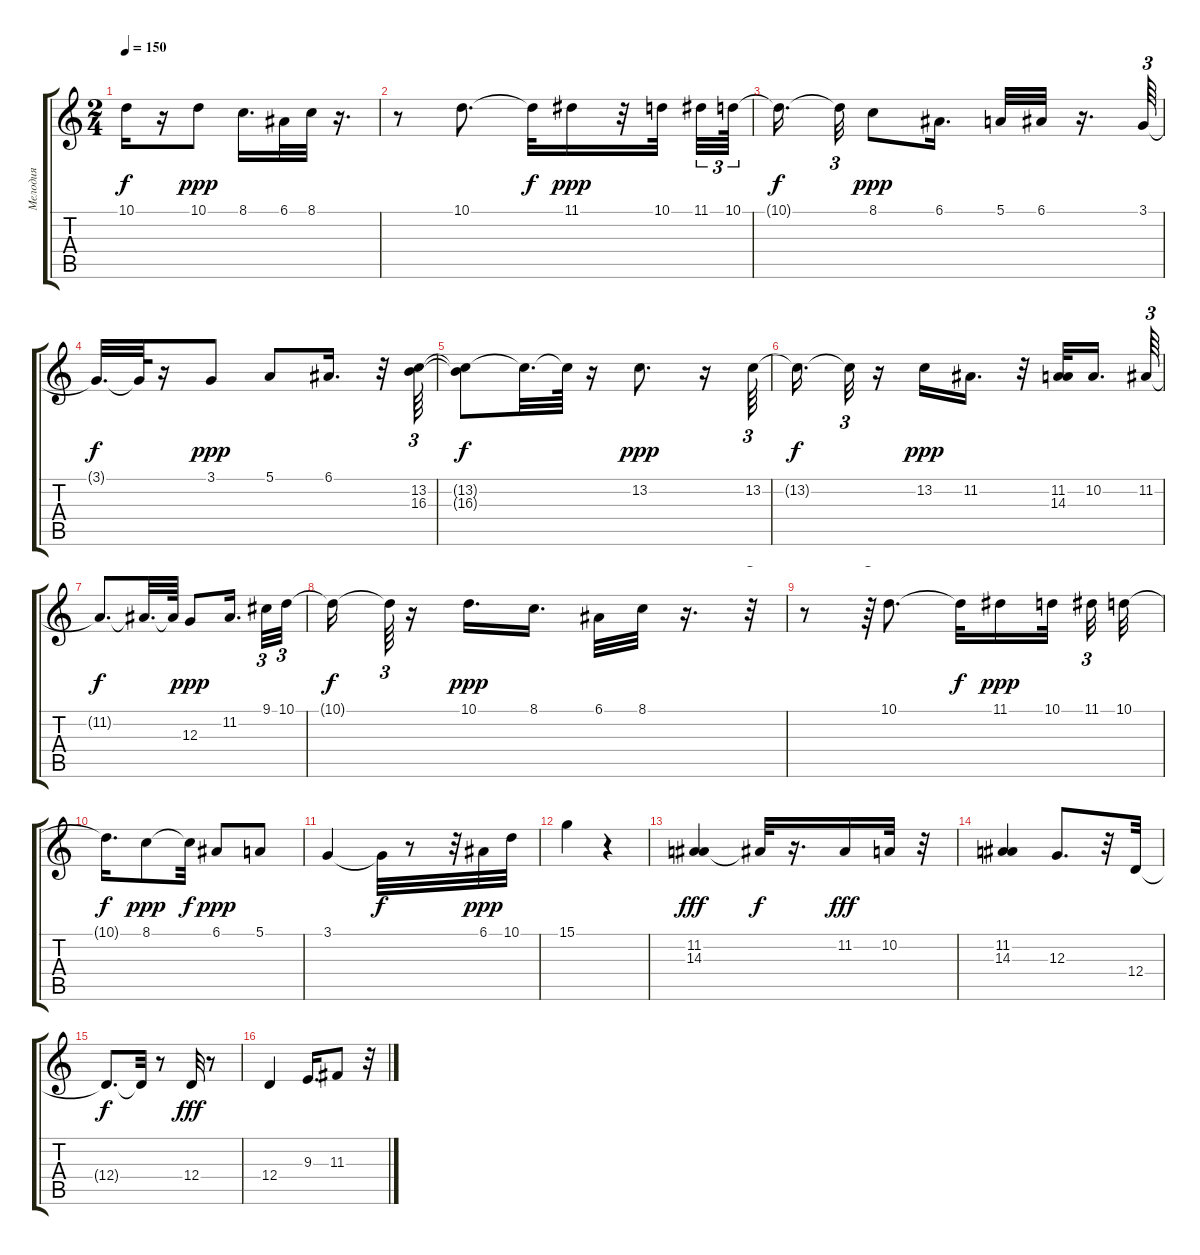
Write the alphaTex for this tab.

\track ("Мелодия" "Мелодия") {instrument tangoaccordion}
\staff {score tabs}
\tuning (E4 B3 G3 D3 A2 E2) {hide}
\ts (2 4)
\tempo 150
\clef g2
\ks c
10.1{t}.16{dy f} r.16 10.1.8{dy ppp} 8.1.16{d} 6.1.32 8.1.32 r.16{d} |
r.8 10.1.8{d} 10.1{t}.32{dy f} 11.1.16{dy ppp} r.32 10.1.32{beam splitsecondary} 11.1.32{tu (3 2)} 10.1.64{tu (3 2)} |
10.1{t}.16{d dy f beam splitsecondary} 10.1{t}.32{tu (3 2)} 8.1.8{dy ppp} 6.1.16{d} 5.1.32 6.1.32 r.16{d} 3.1.64{tu (3 2)} |
3.1{t}.32{d dy f} 3.1{t}.64 r.16 3.1.8{dy ppp} 5.1.8 6.1.16{d} r.32 (13.2 16.3).64{tu (3 2)} |
(13.2{t} 16.3{t}).8{dy f} 13.2{t}.32{d} 13.2{t}.64 r.16 13.2.8{d dy ppp} r.16 13.2.64{tu (3 2)} |
13.2{t}.16{d dy f} 13.2{t}.32{tu (3 2)} r.16 13.2.16{dy ppp} 11.2.16{d} r.32 (11.2 14.3).32 10.2.16{d beam splitsecondary} 11.2.64{tu (3 2)} |
11.2{t}.8{d dy f} 11.2{t}.32{d} 11.2{t}.64 12.3.8{dy ppp} 11.2.16{d beam splitsecondary} 9.1.32{tu (3 2)} 10.1.32{tu (3 2)} |
10.1{t}.16{dy f} 10.1{t}.64{tu (3 2)} r.16 10.1.16{d dy ppp} 8.1.16{d} 6.1.32 8.1.32 r.16{d} r.32{tu (3 2)} |
r.8 r.64{tu (3 2)} 10.1.8{d} 10.1{t}.32{dy f} 11.1.16{dy ppp} 10.1.32{beam splitsecondary} 11.1.32{tu (3 2)} 10.1.32 |
10.1{t}.16{d dy f} 8.1.8{dy ppp} 8.1{t}.32{dy f} 6.1.8{dy ppp} 5.1.8 |
3.1.4 3.1{t}.32{dy f} r.8 r.32 6.1.32{dy ppp} 10.1.32 |
15.1.4 r.4 |
(11.2 14.3).4{dy fff} 11.2{t}.32{dy f} r.16{d} 11.2.16{dy fff} 10.2.32 r.32 |
(11.2 14.3).4 12.3.8{d} r.32 12.4.32 |
12.4{t}.8{d dy f} 12.4{t}.32 r.8 12.4.32{dy fff} r.8 |
12.4.4 9.3.16{d} 11.3.8 r.32
